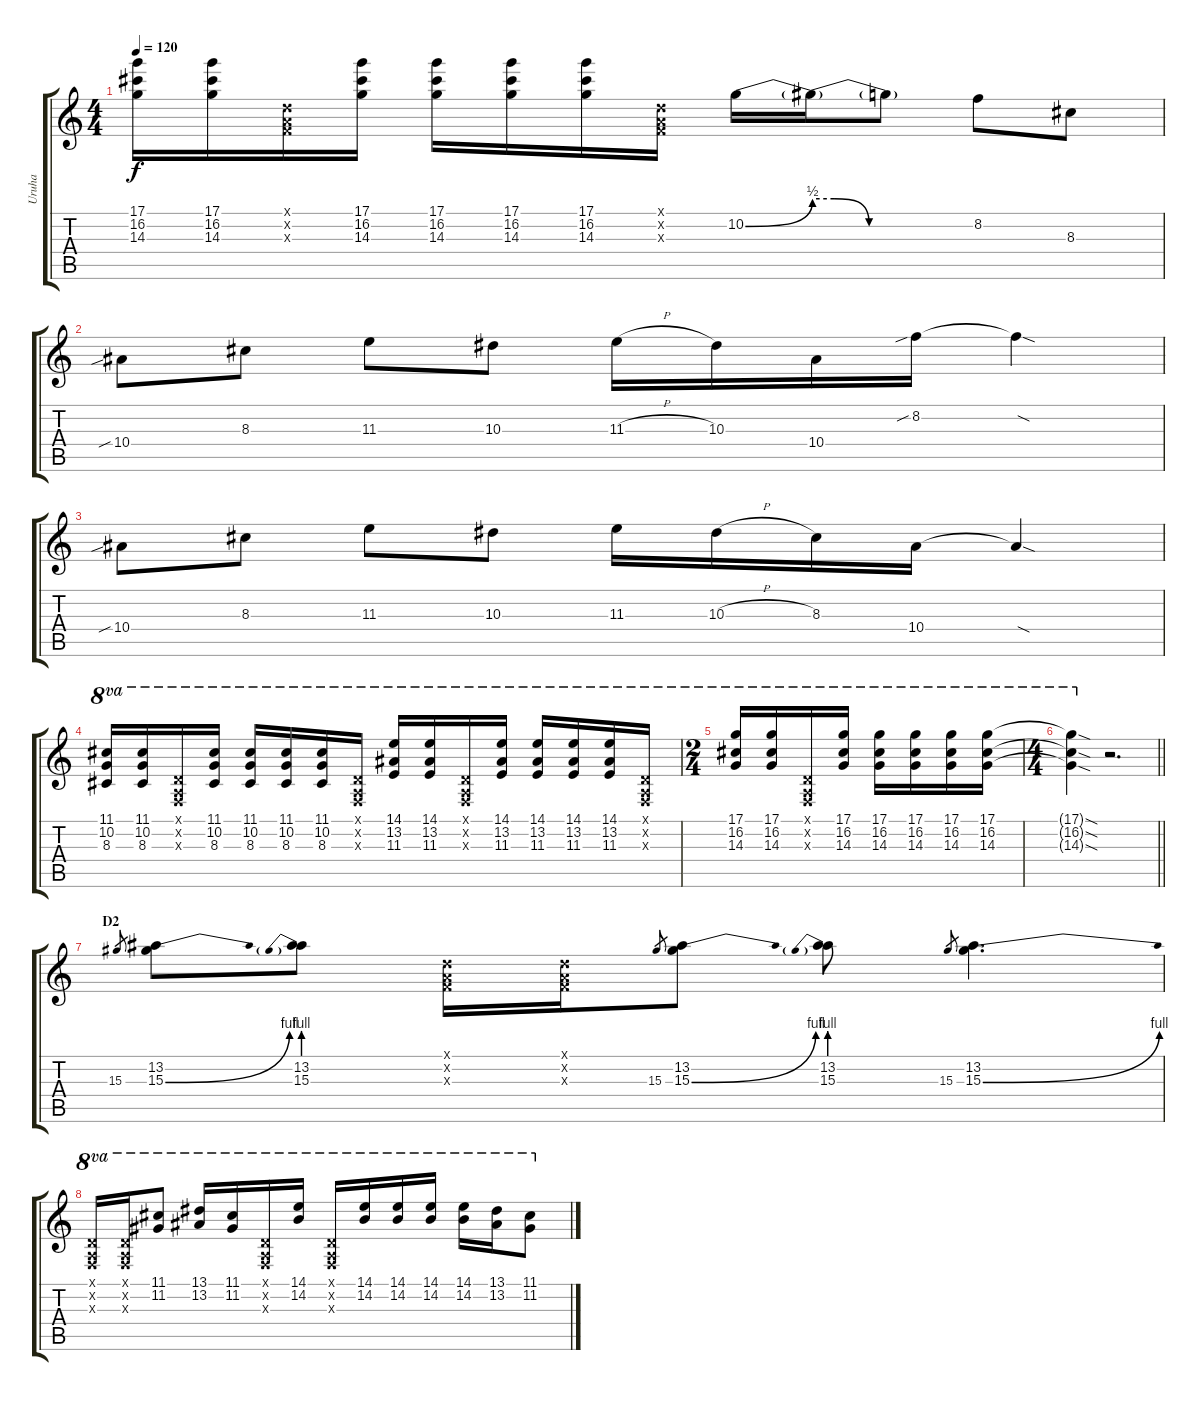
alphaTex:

\track ("Uruha" "Uruha") {instrument distortionguitar}
\staff {score tabs}
\tuning (D4 A3 F3 C3 G2 D2) {hide}
\ts (4 4)
\tempo 120
\clef g2
\ks c
(17.1 16.2 14.3).16{dy f} (17.1 16.2 14.3).16 (0.1{x} 0.2{x} 0.3{x}).16 (17.1 16.2 14.3).16 (17.1 16.2 14.3).16 (17.1 16.2 14.3).16 (17.1 16.2 14.3).16 (0.1{x} 0.2{x} 0.3{x}).16 10.2{be (bend 0 0 60 2)}.16 10.2{be (custom 0 2 8 2 21 0 30 0 60 0) t}.16 10.2{t}.8 8.2.8 8.3.8 |
10.4{sib}.8 8.3.8 11.3.8 10.3.8 11.3{h}.16 10.3.16 10.4.16 8.2{sib}.16 8.2{sod t}.4 |
10.4{sib}.8 8.3.8 11.3.8 10.3.8 11.3.16 10.3{h}.16 8.3.16 10.4.16 10.4{sod t}.4 |
(11.1 10.2 8.3).16{ot 8va} (11.1 10.2 8.3).16{ot 8va} (0.1{x} 0.2{x} 0.3{x}).16{ot 8va} (11.1 10.2 8.3).16{ot 8va} (11.1 10.2 8.3).16{ot 8va} (11.1 10.2 8.3).16{ot 8va} (11.1 10.2 8.3).16{ot 8va} (0.1{x} 0.2{x} 0.3{x}).16{ot 8va} (14.1 13.2 11.3).16{ot 8va} (14.1 13.2 11.3).16{ot 8va} (0.1{x} 0.2{x} 0.3{x}).16{ot 8va} (14.1 13.2 11.3).16{ot 8va} (14.1 13.2 11.3).16{ot 8va} (14.1 13.2 11.3).16{ot 8va} (14.1 13.2 11.3).16{ot 8va} (0.1{x} 0.2{x} 0.3{x}).16{ot 8va} |
\ts (2 4)
(17.1 16.2 14.3).16{ot 8va} (17.1 16.2 14.3).16{ot 8va} (0.1{x} 0.2{x} 0.3{x}).16{ot 8va} (17.1 16.2 14.3).16{ot 8va} (17.1 16.2 14.3).16{ot 8va} (17.1 16.2 14.3).16{ot 8va} (17.1 16.2 14.3).16{ot 8va} (17.1 16.2 14.3).16{ot 8va} |
\ts (4 4)
\barLineRight lightlight
(17.1{sod t} 16.2{sod t} 14.3{sod t}).4{ot 8va} r.2{d} |
\section ("" "D2")
15.3.8{gr} (13.2 15.3{be (bend 0 0 60 4)}).8 (13.2 15.3{be (prebend 0 4 60 4)}).8 (0.1{x} 0.2{x} 0.3{x}).16 (0.1{x} 0.2{x} 0.3{x}).16 15.3.8{gr} (13.2 15.3{be (bend 0 0 60 4)}).8 (13.2 15.3{be (prebend 0 4 60 4)}).8 15.3.8{gr} (13.2 15.3{be (bend 0 0 60 4)}).4{d} |
(0.1{x} 0.2{x} 0.3{x}).16{ot 8va} (0.1{x} 0.2{x} 0.3{x}).16{ot 8va} (11.1 11.2).8{ot 8va} (13.1 13.2).16{ot 8va} (11.1 11.2).16{ot 8va} (0.1{x} 0.2{x} 0.3{x}).16{ot 8va} (14.1 14.2).16{ot 8va} (0.1{x} 0.2{x} 0.3{x}).16{ot 8va} (14.1 14.2).16{ot 8va} (14.1 14.2).16{ot 8va} (14.1 14.2).16{ot 8va} (14.1 14.2).16{ot 8va} (13.1 13.2).16{ot 8va} (11.1 11.2).8{ot 8va}
